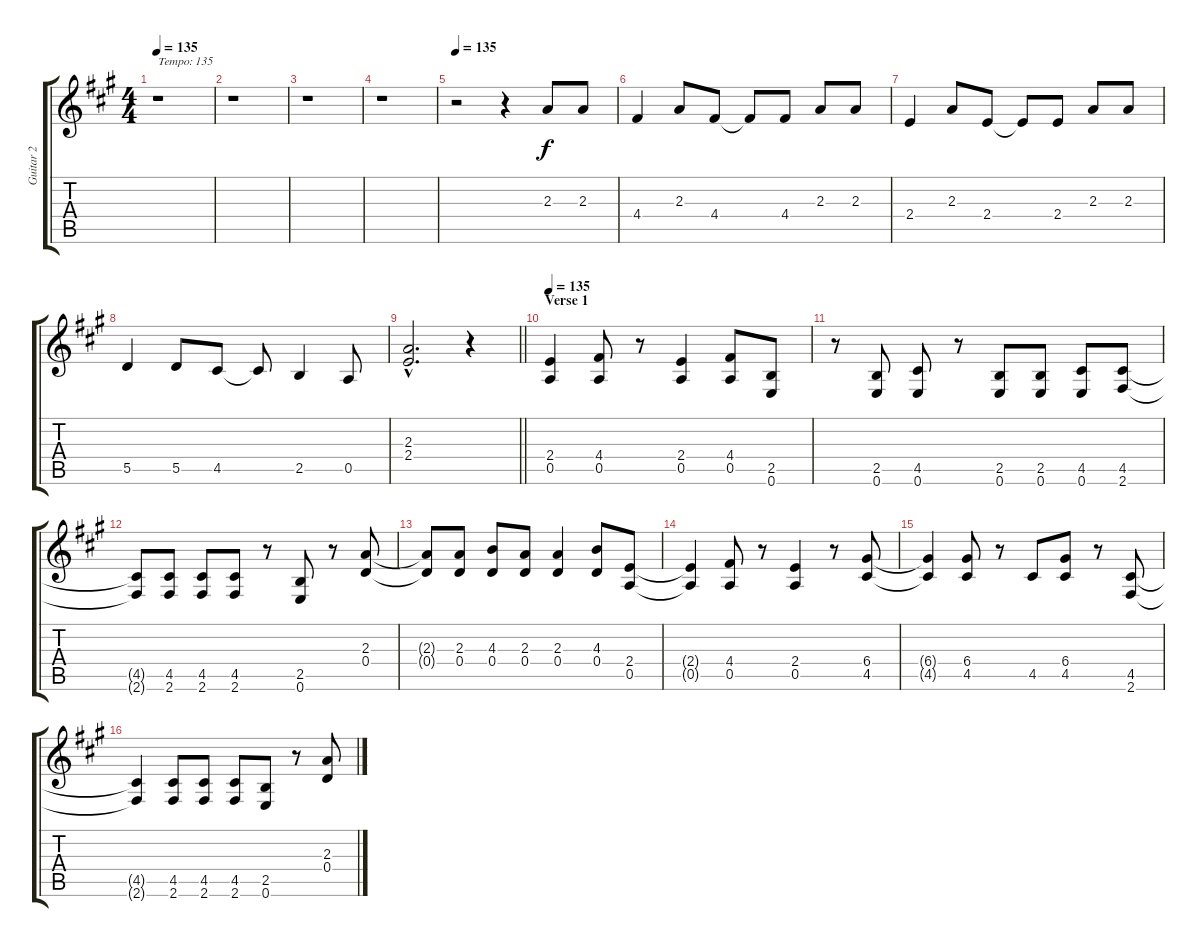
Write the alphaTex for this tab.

\track ("Guitar 2" "Guitar 2") {instrument overdrivenguitar}
\staff {score tabs}
\tuning (E4 B3 G3 D3 A2 E2) {hide}
\ts (4 4)
\tempo 135
\clef g2
\ks a
r.1{txt "Tempo: 135" dy f} |
r.1 |
r.1 |
r.1 |
\tempo 135
r.2 r.4 2.3.8 2.3.8 |
4.4.4 2.3.8 4.4.8 4.4{t}.8 4.4.8 2.3.8 2.3.8 |
2.4.4 2.3.8 2.4.8 2.4{t}.8 2.4.8 2.3.8 2.3.8 |
5.5.4 5.5.8 4.5.8 4.5{t}.8 2.5.4 0.5.8 |
\barLineRight lightlight
(2.3{hac} 2.4{hac}).2{d} r.4 |
\section ("" "Verse 1")
\tempo 135
(2.4 0.5).4 (4.4 0.5).8 r.8 (2.4 0.5).4 (4.4 0.5).8 (2.5 0.6).8 |
r.8 (2.5 0.6).8 (4.5 0.6).8 r.8 (2.5 0.6).8 (2.5 0.6).8 (4.5 0.6).8 (4.5 2.6).8 |
(4.5{t} 2.6{t}).8 (4.5 2.6).8 (4.5 2.6).8 (4.5 2.6).8 r.8 (2.5 0.6).8 r.8 (2.3 0.4).8 |
(2.3{t} 0.4{t}).8 (2.3 0.4).8 (4.3 0.4).8 (2.3 0.4).8 (2.3 0.4).4 (4.3 0.4).8 (2.4 0.5).8 |
(2.4{t} 0.5{t}).4 (4.4 0.5).8 r.8 (2.4 0.5).4 r.8 (6.4 4.5).8 |
(6.4{t} 4.5{t}).4 (6.4 4.5).8 r.8 4.5.8 (6.4 4.5).8 r.8 (4.5 2.6).8 |
(4.5{t} 2.6{t}).4 (4.5 2.6).8 (4.5 2.6).8 (4.5 2.6).8 (2.5 0.6).8 r.8 (2.3 0.4).8
